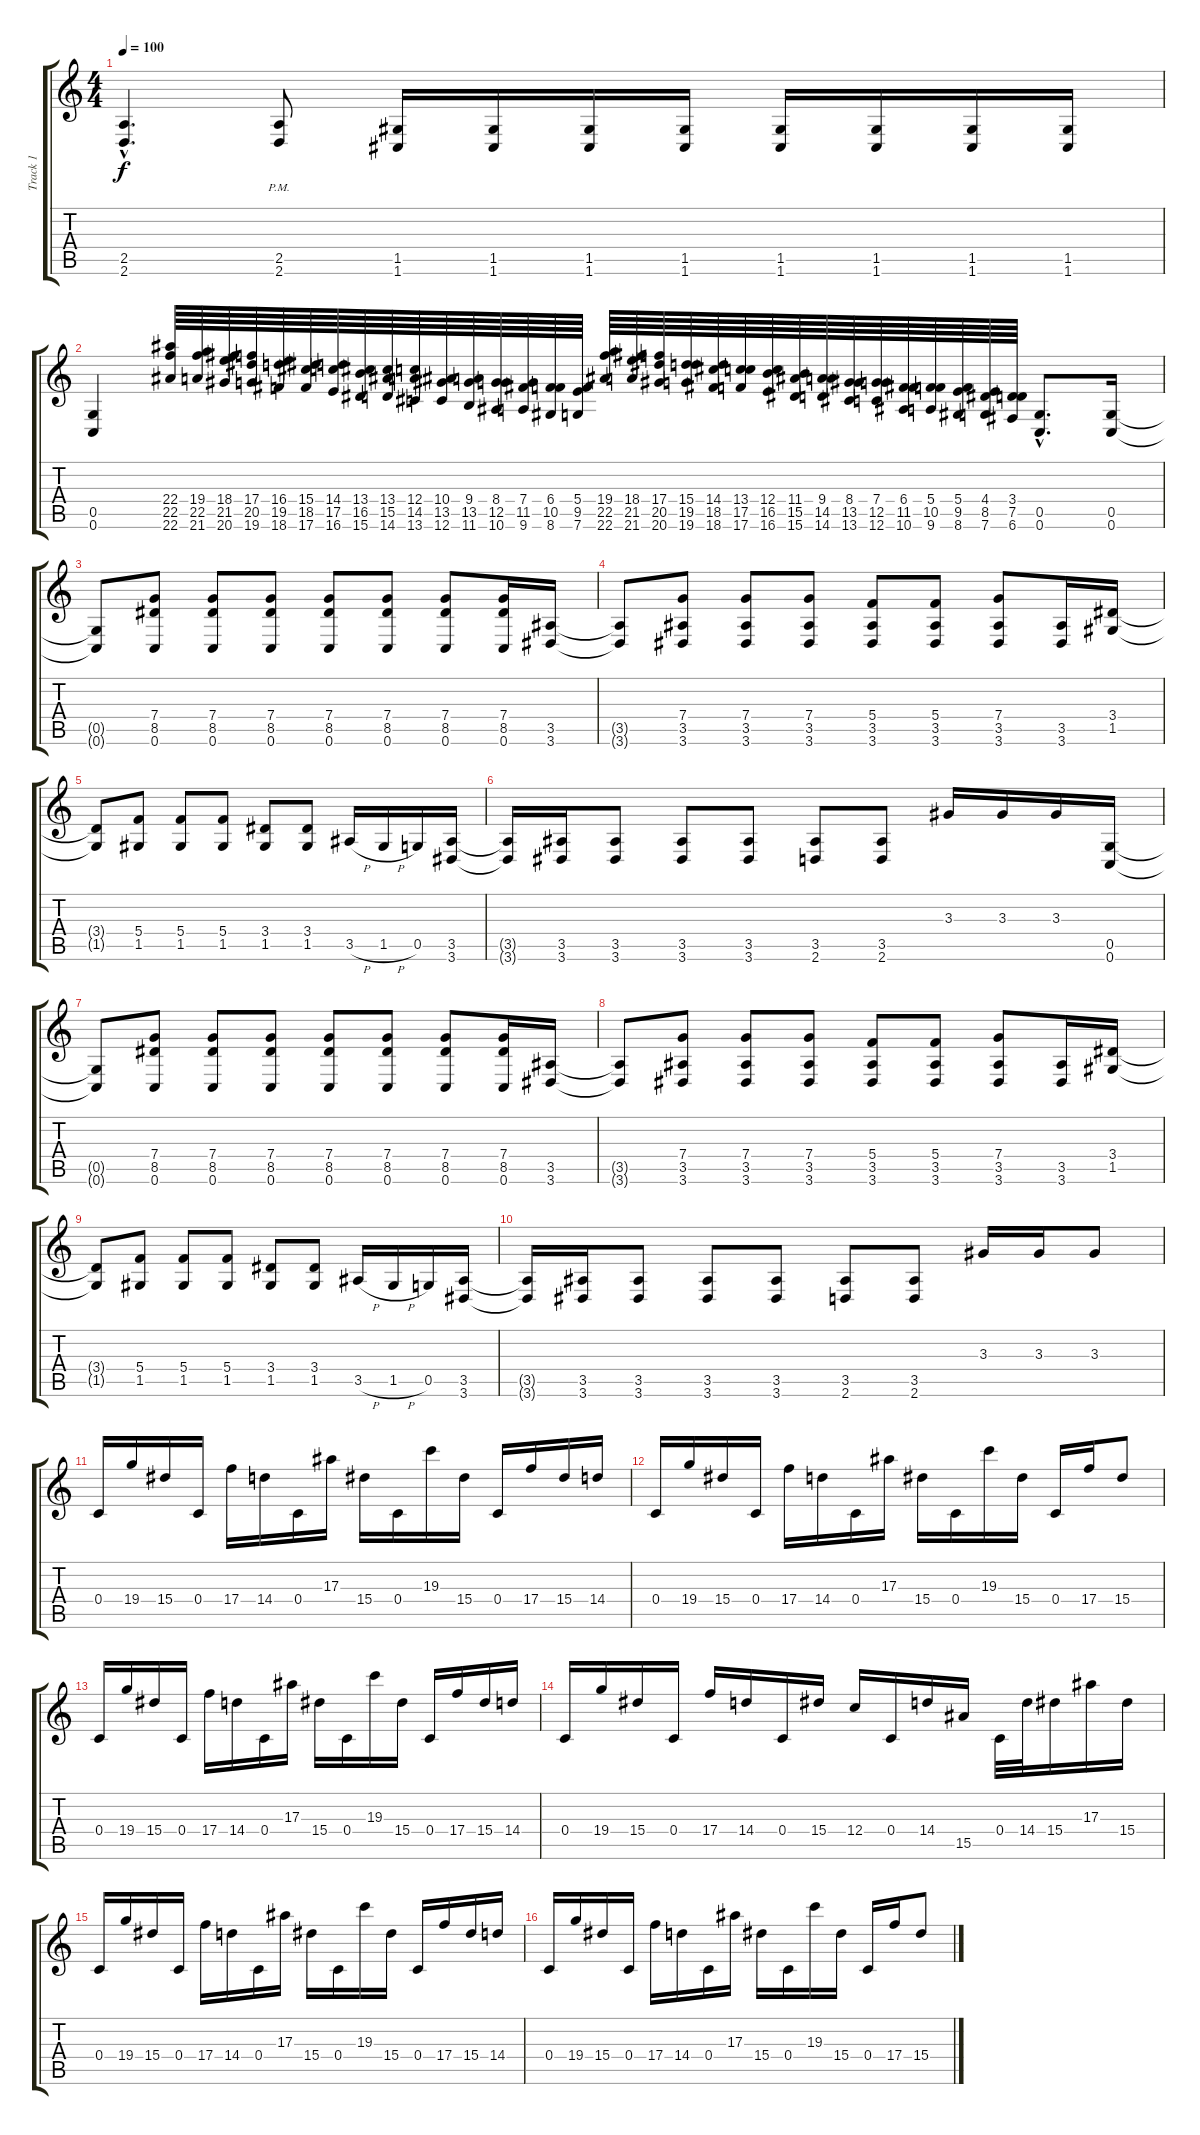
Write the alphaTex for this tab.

\track ("Track 1" "Track 1") {instrument overdrivenguitar}
\staff {score tabs}
\tuning (D4 A3 F3 C3 G2 C2) {hide}
\ts (4 4)
\tempo 100
\clef g2
\ks c
(2.5{hac} 2.6{hac}).4{d dy f} (2.5{pm} 2.6{pm}).8 (1.5 1.6).16 (1.5 1.6).16 (1.5 1.6).16 (1.5 1.6).16 (1.5 1.6).16 (1.5 1.6).16 (1.5 1.6).16 (1.5 1.6).16 |
(0.5 0.6).4 (22.4 22.5 22.6).64 (19.4 22.5 21.6).64 (18.4 21.5 20.6).64 (17.4 20.5 19.6).64 (16.4 19.5 18.6).64 (15.4 18.5 17.6).64 (14.4 17.5 16.6).64 (13.4 16.5 15.6).64 (13.4 15.5 14.6).64 (12.4 14.5 13.6).64 (10.4 13.5 12.6).64 (9.4 13.5 11.6).64 (8.4 12.5 10.6).64 (7.4 11.5 9.6).64 (6.4 10.5 8.6).64 (5.4 9.5 7.6).64 (19.4 22.5 22.6).64 (18.4 21.5 21.6).64 (17.4 20.5 20.6).64 (15.4 19.5 19.6).64 (14.4 18.5 18.6).64 (13.4 17.5 17.6).64 (12.4 16.5 16.6).64 (11.4 15.5 15.6).64 (9.4 14.5 14.6).64 (8.4 13.5 13.6).64 (7.4 12.5 12.6).64 (6.4 11.5 10.6).64 (5.4 10.5 9.6).64 (5.4 9.5 8.6).64 (4.4 8.5 7.6).64 (3.4 7.5 6.6).64 (0.5{hac} 0.6{hac}).8{d} (0.5 0.6).16 |
(0.5{t} 0.6{t}).8 (7.4 8.5 0.6).8 (7.4 8.5 0.6).8 (7.4 8.5 0.6).8 (7.4 8.5 0.6).8 (7.4 8.5 0.6).8 (7.4 8.5 0.6).8 (7.4 8.5 0.6).16 (3.5 3.6).16 |
(3.5{t} 3.6{t}).8 (7.4 3.5 3.6).8 (7.4 3.5 3.6).8 (7.4 3.5 3.6).8 (5.4 3.5 3.6).8 (5.4 3.5 3.6).8 (7.4 3.5 3.6).8 (3.5 3.6).16 (3.4 1.5).16 |
(3.4{t} 1.5{t}).8 (5.4 1.5).8 (5.4 1.5).8 (5.4 1.5).8 (3.4 1.5).8 (3.4 1.5).8 3.5{h}.16 1.5{h}.16 0.5.16 (3.5 3.6).16 |
(3.5{t} 3.6{t}).16 (3.5 3.6).16 (3.5 3.6).8 (3.5 3.6).8 (3.5 3.6).8 (3.5 2.6).8 (3.5 2.6).8 3.3.16 3.3.16 3.3.16 (0.5 0.6).16 |
(0.5{t} 0.6{t}).8 (7.4 8.5 0.6).8 (7.4 8.5 0.6).8 (7.4 8.5 0.6).8 (7.4 8.5 0.6).8 (7.4 8.5 0.6).8 (7.4 8.5 0.6).8 (7.4 8.5 0.6).16 (3.5 3.6).16 |
(3.5{t} 3.6{t}).8 (7.4 3.5 3.6).8 (7.4 3.5 3.6).8 (7.4 3.5 3.6).8 (5.4 3.5 3.6).8 (5.4 3.5 3.6).8 (7.4 3.5 3.6).8 (3.5 3.6).16 (3.4 1.5).16 |
(3.4{t} 1.5{t}).8 (5.4 1.5).8 (5.4 1.5).8 (5.4 1.5).8 (3.4 1.5).8 (3.4 1.5).8 3.5{h}.16 1.5{h}.16 0.5.16 (3.5 3.6).16 |
(3.5{t} 3.6{t}).16 (3.5 3.6).16 (3.5 3.6).8 (3.5 3.6).8 (3.5 3.6).8 (3.5 2.6).8 (3.5 2.6).8 3.3.16 3.3.16 3.3.8 |
0.4.16 19.4.16 15.4.16 0.4.16 17.4.16 14.4.16 0.4.16 17.3.16 15.4.16 0.4.16 19.3.16 15.4.16 0.4.16 17.4.16 15.4.16 14.4.16 |
0.4.16 19.4.16 15.4.16 0.4.16 17.4.16 14.4.16 0.4.16 17.3.16 15.4.16 0.4.16 19.3.16 15.4.16 0.4.16 17.4.16 15.4.8 |
0.4.16 19.4.16 15.4.16 0.4.16 17.4.16 14.4.16 0.4.16 17.3.16 15.4.16 0.4.16 19.3.16 15.4.16 0.4.16 17.4.16 15.4.16 14.4.16 |
0.4.16 19.4.16 15.4.16 0.4.16 17.4.16 14.4.16 0.4.16 15.4.16 12.4.16 0.4.16 14.4.16 15.5.16 0.4.32 14.4.32 15.4.16 17.3.16 15.4.16 |
0.4.16 19.4.16 15.4.16 0.4.16 17.4.16 14.4.16 0.4.16 17.3.16 15.4.16 0.4.16 19.3.16 15.4.16 0.4.16 17.4.16 15.4.16 14.4.16 |
0.4.16 19.4.16 15.4.16 0.4.16 17.4.16 14.4.16 0.4.16 17.3.16 15.4.16 0.4.16 19.3.16 15.4.16 0.4.16 17.4.16 15.4.8
